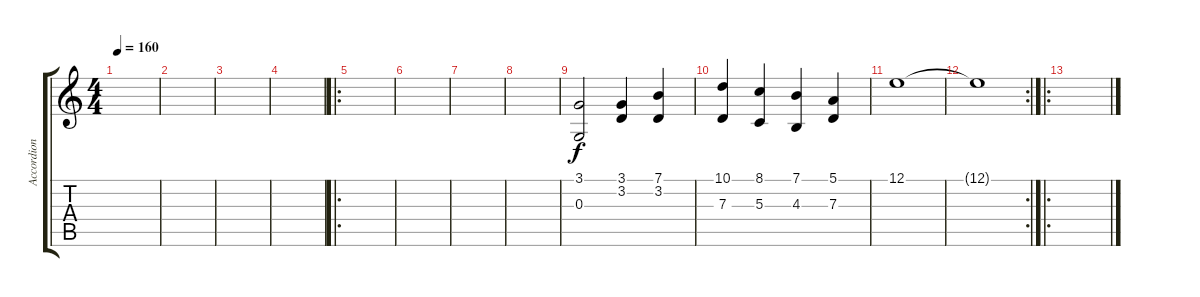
\track ("Accordion" "Accordion") {instrument accordion}
\staff {score tabs}
\tuning (E4 B3 G3 D3 A2 E2) {hide}
\ts (4 4)
\tempo 160
\clef g2
\ks c
|
|
|
|
\ro
|
|
|
|
(3.1 0.3).2 (3.1 3.2).4 (7.1 3.2).4 |
(10.1 7.3).4 (8.1 5.3).4 (7.1 4.3).4 (5.1 7.3).4 |
12.1.1 |
\rc 2
12.1{t}.1 |
\ro
